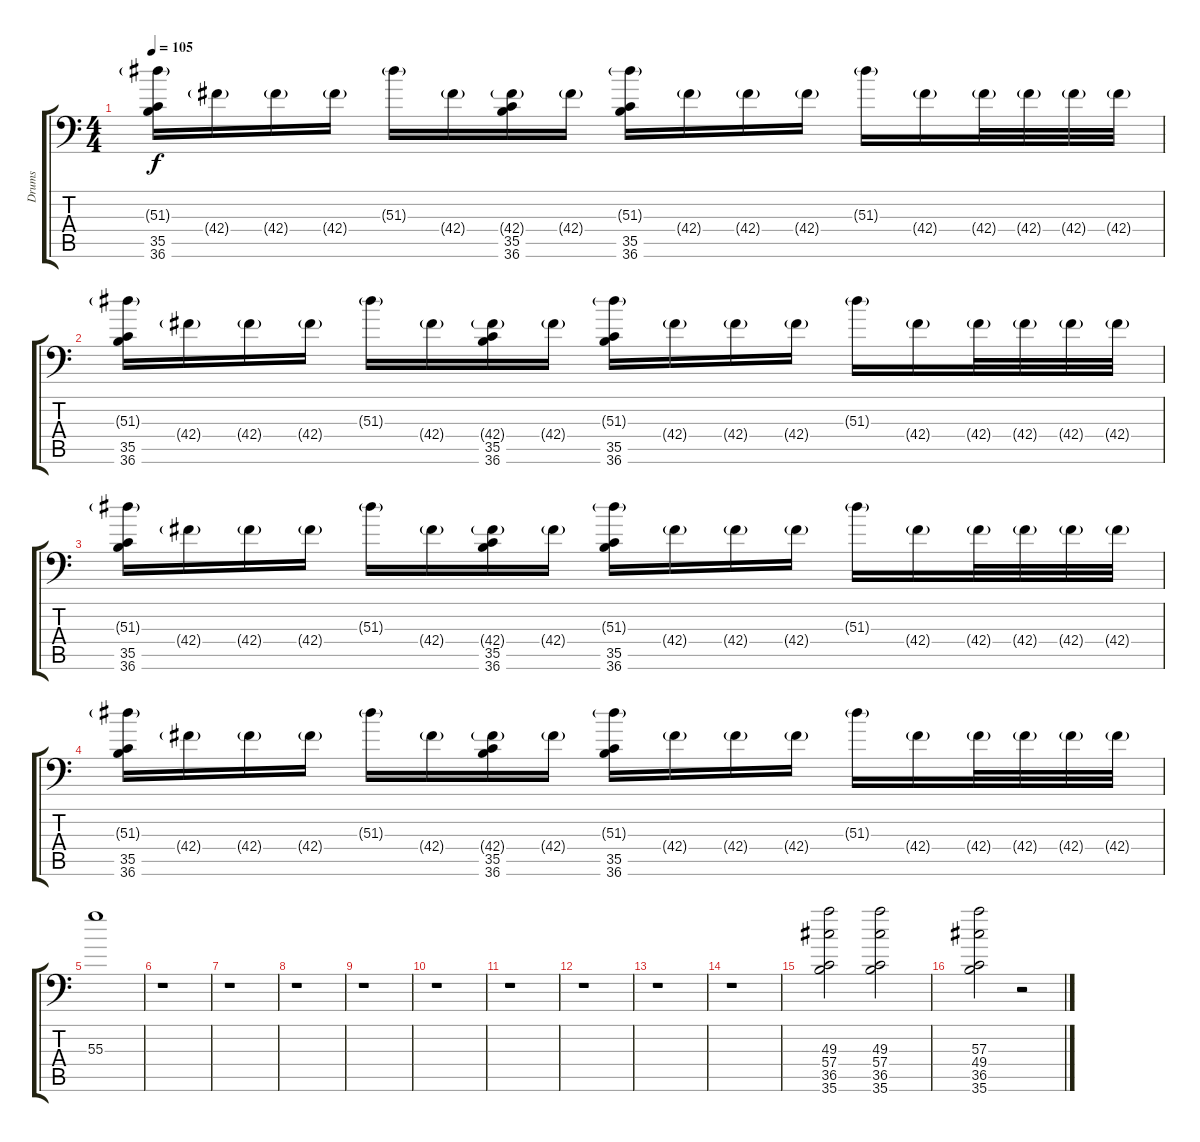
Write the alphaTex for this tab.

\track ("Drums" "Drums") {instrument acousticgrandpiano}
\staff {score tabs}
\tuning (C-1 C-1 C-1 C-1 C-1 C-1) {hide}
\ts (4 4)
\tempo 105
\clef f4
\ks c
(51.3{g} 35.5 36.6).16{dy f} 42.4{g}.16 42.4{g}.16 42.4{g}.16 51.3{g}.16 42.4{g}.16 (42.4{g} 35.5 36.6).16 42.4{g}.16 (51.3{g} 35.5 36.6).16 42.4{g}.16 42.4{g}.16 42.4{g}.16 51.3{g}.16 42.4{g}.16 42.4{g}.32 42.4{g}.32 42.4{g}.32 42.4{g}.32 |
(51.3{g} 35.5 36.6).16 42.4{g}.16 42.4{g}.16 42.4{g}.16 51.3{g}.16 42.4{g}.16 (42.4{g} 35.5 36.6).16 42.4{g}.16 (51.3{g} 35.5 36.6).16 42.4{g}.16 42.4{g}.16 42.4{g}.16 51.3{g}.16 42.4{g}.16 42.4{g}.32 42.4{g}.32 42.4{g}.32 42.4{g}.32 |
(51.3{g} 35.5 36.6).16 42.4{g}.16 42.4{g}.16 42.4{g}.16 51.3{g}.16 42.4{g}.16 (42.4{g} 35.5 36.6).16 42.4{g}.16 (51.3{g} 35.5 36.6).16 42.4{g}.16 42.4{g}.16 42.4{g}.16 51.3{g}.16 42.4{g}.16 42.4{g}.32 42.4{g}.32 42.4{g}.32 42.4{g}.32 |
(51.3{g} 35.5 36.6).16 42.4{g}.16 42.4{g}.16 42.4{g}.16 51.3{g}.16 42.4{g}.16 (42.4{g} 35.5 36.6).16 42.4{g}.16 (51.3{g} 35.5 36.6).16 42.4{g}.16 42.4{g}.16 42.4{g}.16 51.3{g}.16 42.4{g}.16 42.4{g}.32 42.4{g}.32 42.4{g}.32 42.4{g}.32 |
55.3.1 |
r.1 |
r.1 |
r.1 |
r.1 |
r.1 |
r.1 |
r.1 |
r.1 |
r.1 |
(49.3 57.4 36.5 35.6).2 (49.3 57.4 36.5 35.6).2 |
(57.3 49.4 36.5 35.6).2 r.2
